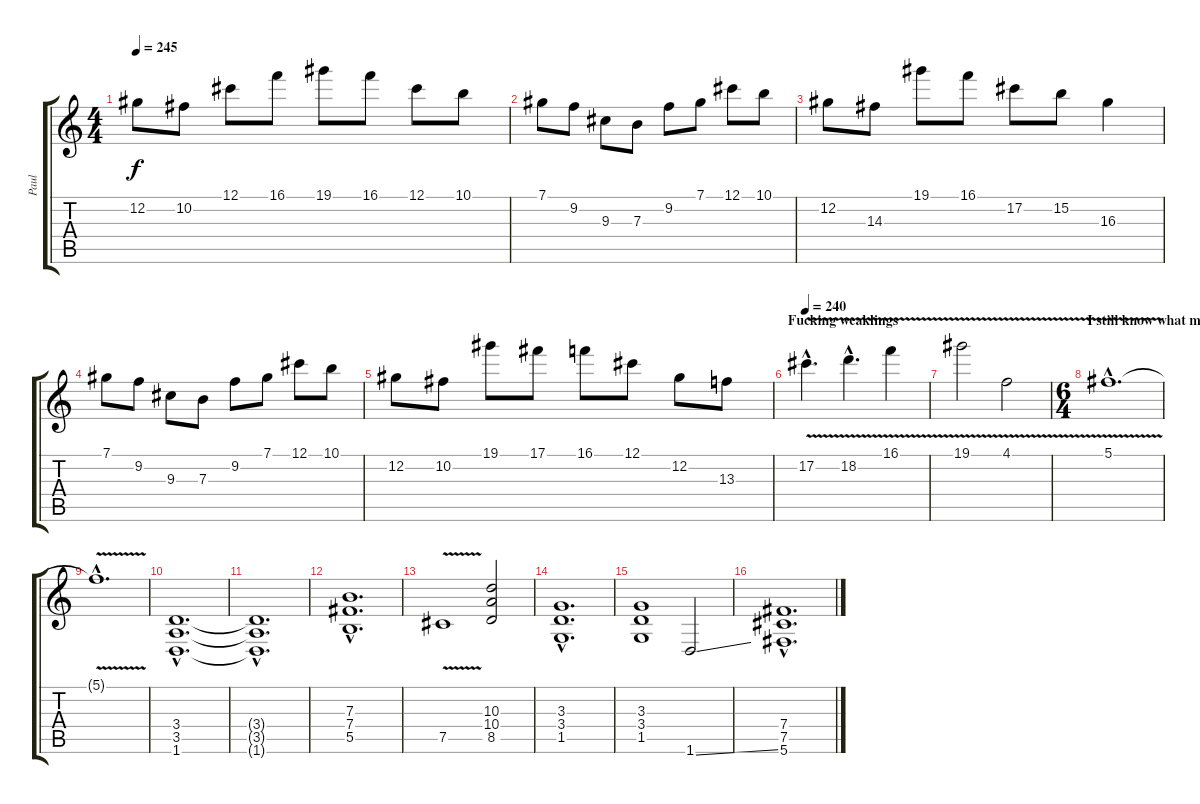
\track ("Paul" "Paul") {instrument distortionguitar}
\staff {score tabs}
\tuning (Db4 Ab3 E3 B2 Gb2 Db2) {hide}
\ts (4 4)
\tempo 245
\clef g2
\ks c
12.2.8{dy f} 10.2.8 12.1.8 16.1.8 19.1.8 16.1.8 12.1.8 10.1.8 |
7.1.8 9.2.8 9.3.8 7.3.8 9.2.8 7.1.8 12.1.8 10.1.8 |
12.2.8 14.3.8 19.1.8 16.1.8 17.2.8 15.2.8 16.3.4 |
7.1.8 9.2.8 9.3.8 7.3.8 9.2.8 7.1.8 12.1.8 10.1.8 |
12.2.8 10.2.8 19.1.8 17.1.8 16.1.8 12.1.8 12.2.8 13.3.8 |
\section ("" "Fucking weaklings")
\tempo 240
17.2{v hac}.4{d} 18.2{v hac}.4{d} 16.1{v}.4 |
19.1{v}.2 4.1{v}.2 |
\ts (6 4)
\section ("" "I still know what my mind tells you to do; Cut out pieces to form new (Astral Body!)")
5.1{v hac}.1{d} |
5.1{hac t}.1{d} |
(3.4{hac} 3.5{hac} 1.6{hac}).1{d} |
(3.4{hac t} 3.5{hac t} 1.6{hac t}).1{d} |
(7.3{hac} 7.4{hac} 5.5{hac}).1{d} |
7.5{v}.1 (10.3 10.4 8.5).2 |
(3.3{hac} 3.4{hac} 1.5{hac}).1{d} |
(3.3 3.4 1.5).1 1.6{ss}.2 |
(7.4{hac} 7.5{hac} 5.6{hac}).1{d}
